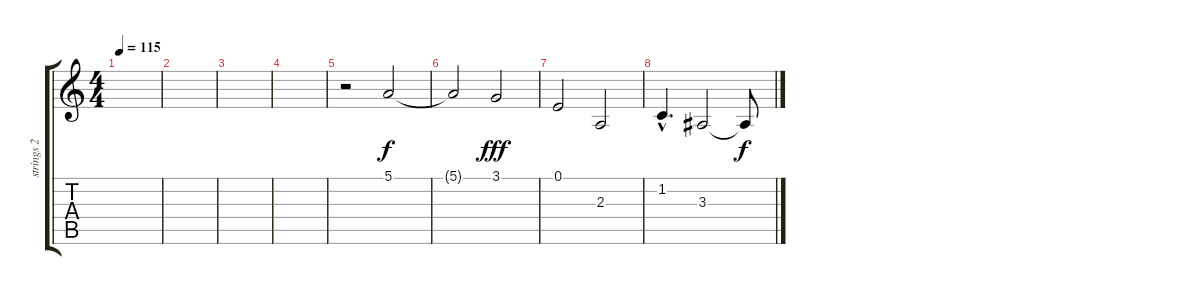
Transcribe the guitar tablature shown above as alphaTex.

\track ("strings 2" "strings 2") {instrument stringensemble2}
\staff {score tabs}
\tuning (E4 B3 G3 D3 A2 E2) {hide}
\ts (4 4)
\tempo 115
\clef g2
\ks c
|
|
|
|
r.2 5.1.2 |
5.1{t}.2{dy f} 3.1.2{dy fff} |
0.1.2 2.3.2 |
1.2{hac}.4{d} 3.3.2 3.3{t}.8{dy f}
